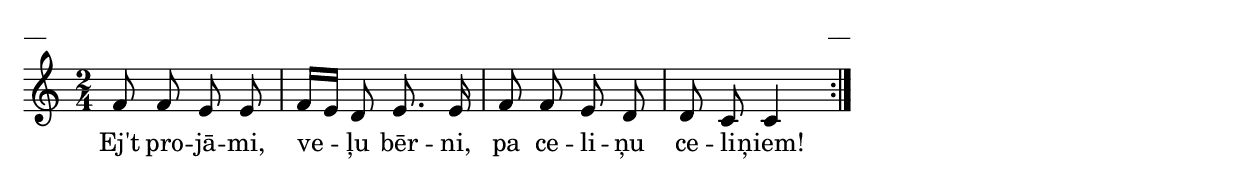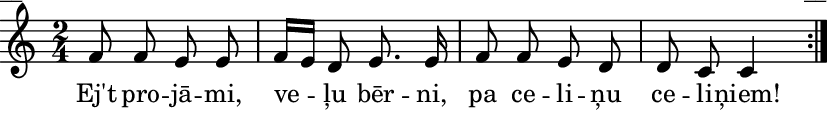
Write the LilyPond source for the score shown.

\version "2.13.18"
#(ly:set-option 'crop #t)

%\header {
%    title = "Ej't projāmi, veļu bērni",AA lapas, veļu laiks
%}
\paper {
line-width = 14\cm
left-margin = 0.4\cm
between-system-padding = 0.1\cm
between-system-space = 0.1\cm
}
\layout {
indent = #0
ragged-last = ##f
}

voiceA = \relative c' {
\clef "treble"
\key c \major
\repeat volta 2 {
\time 2/4
f8 f e e |
f16[ e] d8 e8. e16 |
f8 f e d |
d8 c c4 |
}
} 

lyricA = \lyricmode {
Ej't pro -- jā -- mi, ve -- ļu bēr -- ni, pa ce -- li -- ņu ce -- li -- ņiem!
} 

fullScore = <<
\new Staff {
<<
\new Voice = "voiceA" { \oneVoice \autoBeamOff \voiceA }
\new Lyrics \lyricsto "voiceA" \lyricA
>>
}
>>

\score {
\fullScore
\header { piece = "__" opus = "__" }
}
\markup { \with-color #(x11-color 'white) \sans \smaller "__" }
\score {
\unfoldRepeats
\fullScore
\midi {
\context { \Staff \remove "Staff_performer" }
\context { \Voice \consists "Staff_performer" }
}
}


